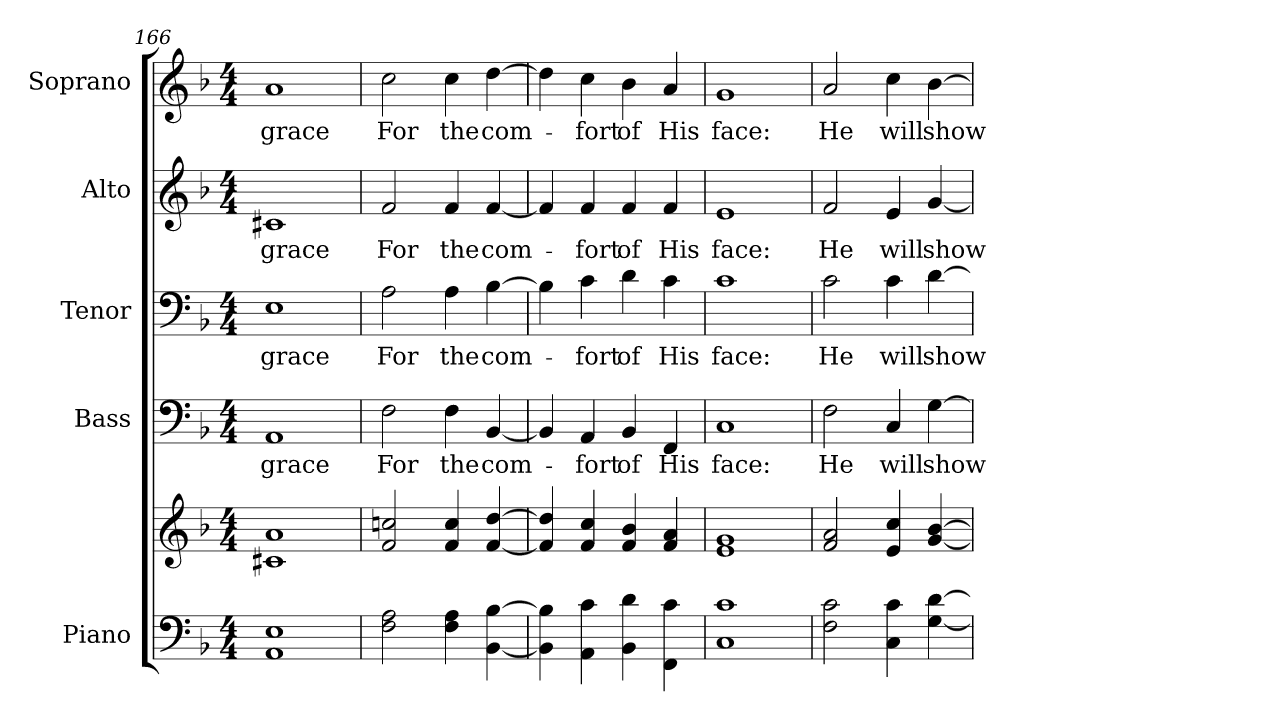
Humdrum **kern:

**kern	**kern	**kern	**text	**kern	**text	**kern	**text	**kern	**text
*part5	*part5	*part4	*part4	*part3	*part3	*part2	*part2	*part1	*part1
*staff6	*staff5	*staff4	*staff4	*staff3	*staff3	*staff2	*staff2	*staff1	*staff1
*I"Piano	*	*I"Bass	*	*I"Tenor	*	*I"Alto	*	*I"Soprano	*
*I'Pno.	*	*I'B.	*	*I'T.	*	*I'A.	*	*I'S.	*
*clefF4	*clefG2	*clefF4	*	*clefF4	*	*clefG2	*	*clefG2	*
*k[b-]	*k[b-]	*k[b-]	*	*k[b-]	*	*k[b-]	*	*k[b-]	*
*F:	*F:	*F:	*	*F:	*	*F:	*	*F:	*
*M4/4	*M4/4	*M4/4	*	*M4/4	*	*M4/4	*	*M4/4	*
=166	=166	=166	=166	=166	=166	=166	=166	=166	=166
!	!	!	!LO:LY:b:color=#000000	!	!	!	!	!	!
!	!	!	!	!	!LO:LY:b:color=#000000	!	!	!	!
!	!	!	!	!	!	!	!LO:LY:b:color=#000000	!	!
!	!	!	!	!	!	!	!	!	!LO:LY:b:color=#000000
1AAi 1Ei	1c#Xi 1ai	1AAi	grace	1Ei	grace	1c#Xi	grace	1ai	grace
!!LO:PB:g=z
=167	=167	=167	=167	=167	=167	=167	=167	=167	=167
!	!	!	!LO:LY:b:color=#000000	!	!	!	!	!	!
!	!	!	!	!	!LO:LY:b:color=#000000	!	!	!	!
!	!	!	!	!	!	!	!LO:LY:b:color=#000000	!	!
!	!	!	!	!	!	!	!	!	!LO:LY:b:color=#000000
2Fi\ 2Ai	2fi/ 2ccni	2Fi\	For	2Ai\	For	2fi/	For	2cci\	For
!	!	!	!LO:LY:b:color=#000000	!	!	!	!	!	!
!	!	!	!	!	!LO:LY:b:color=#000000	!	!	!	!
!	!	!	!	!	!	!	!LO:LY:b:color=#000000	!	!
!	!	!	!	!	!	!	!	!	!LO:LY:b:color=#000000
4Fi\ 4Ai	4fi/ 4cci	4Fi\	the	4Ai\	the	4fi/	the	4cci\	the
!	!	!	!LO:LY:b:color=#000000	!	!	!	!	!	!
!	!	!	!	!	!LO:LY:b:color=#000000	!	!	!	!
!	!	!	!	!	!	!	!LO:LY:b:color=#000000	!	!
!	!	!	!	!	!	!	!	!	!LO:LY:b:color=#000000
[<4BB-i\ [>4B-i	[<4fi/ [>4ddi	[<4BB-i/	com-	[>4B-i\	com-	[<4fi/	com-	[>4ddi\	com-
=168	=168	=168	=168	=168	=168	=168	=168	=168	=168
4BB-i\] 4B-i]	4fi/] 4ddi]	4BB-i/]	.	4B-i\]	.	4fi/]	.	4ddi\]	.
!	!	!	!LO:LY:b:color=#000000	!	!	!	!	!	!
!	!	!	!	!	!LO:LY:b:color=#000000	!	!	!	!
!	!	!	!	!	!	!	!LO:LY:b:color=#000000	!	!
!	!	!	!	!	!	!	!	!	!LO:LY:b:color=#000000
4AAi\ 4ci	4fi/ 4cci	4AAi/	-fort	4ci\	-fort	4fi/	-fort	4cci\	-fort
!	!	!	!LO:LY:b:color=#000000	!	!	!	!	!	!
!	!	!	!	!	!LO:LY:b:color=#000000	!	!	!	!
!	!	!	!	!	!	!	!LO:LY:b:color=#000000	!	!
!	!	!	!	!	!	!	!	!	!LO:LY:b:color=#000000
4BB-i\ 4di	4fi/ 4b-i	4BB-i/	of	4di\	of	4fi/	of	4b-i\	of
!	!	!	!LO:LY:b:color=#000000	!	!	!	!	!	!
!	!	!	!	!	!LO:LY:b:color=#000000	!	!	!	!
!	!	!	!	!	!	!	!LO:LY:b:color=#000000	!	!
!	!	!	!	!	!	!	!	!	!LO:LY:b:color=#000000
4FFi\ 4ci	4fi/ 4ai	4FFi/	His	4ci\	His	4fi/	His	4ai/	His
!!LO:PB:g=z
=169	=169	=169	=169	=169	=169	=169	=169	=169	=169
!	!	!	!LO:LY:b:color=#000000	!	!	!	!	!	!
!	!	!	!	!	!LO:LY:b:color=#000000	!	!	!	!
!	!	!	!	!	!	!	!LO:LY:b:color=#000000	!	!
!	!	!	!	!	!	!	!	!	!LO:LY:b:color=#000000
1Ci 1ci	1ei 1gi	1Ci	face:	1ci	face:	1ei	face:	1gi	face:
=170	=170	=170	=170	=170	=170	=170	=170	=170	=170
!	!	!	!LO:LY:b:color=#000000	!	!	!	!	!	!
!	!	!	!	!	!LO:LY:b:color=#000000	!	!	!	!
!	!	!	!	!	!	!	!LO:LY:b:color=#000000	!	!
!	!	!	!	!	!	!	!	!	!LO:LY:b:color=#000000
2Fi\ 2ci	2fi/ 2ai	2Fi\	He	2ci\	He	2fi/	He	2ai/	He
!	!	!	!LO:LY:b:color=#000000	!	!	!	!	!	!
!	!	!	!	!	!LO:LY:b:color=#000000	!	!	!	!
!	!	!	!	!	!	!	!LO:LY:b:color=#000000	!	!
!	!	!	!	!	!	!	!	!	!LO:LY:b:color=#000000
4Ci\ 4ci	4ei/ 4cci	4Ci/	will	4ci\	will	4ei/	will	4cci\	will
!	!	!	!LO:LY:b:color=#000000	!	!	!	!	!	!
!	!	!	!	!	!LO:LY:b:color=#000000	!	!	!	!
!	!	!	!	!	!	!	!LO:LY:b:color=#000000	!	!
!	!	!	!	!	!	!	!	!	!LO:LY:b:color=#000000
[<4Gi\ [>4di	[<4gi/ [>4b-i	[>4Gi\	show	[>4di\	show	[<4gi/	show	[>4b-i\	show
=	=	=	=	=	=	=	=	=	=
*-	*-	*-	*-	*-	*-	*-	*-	*-	*-
